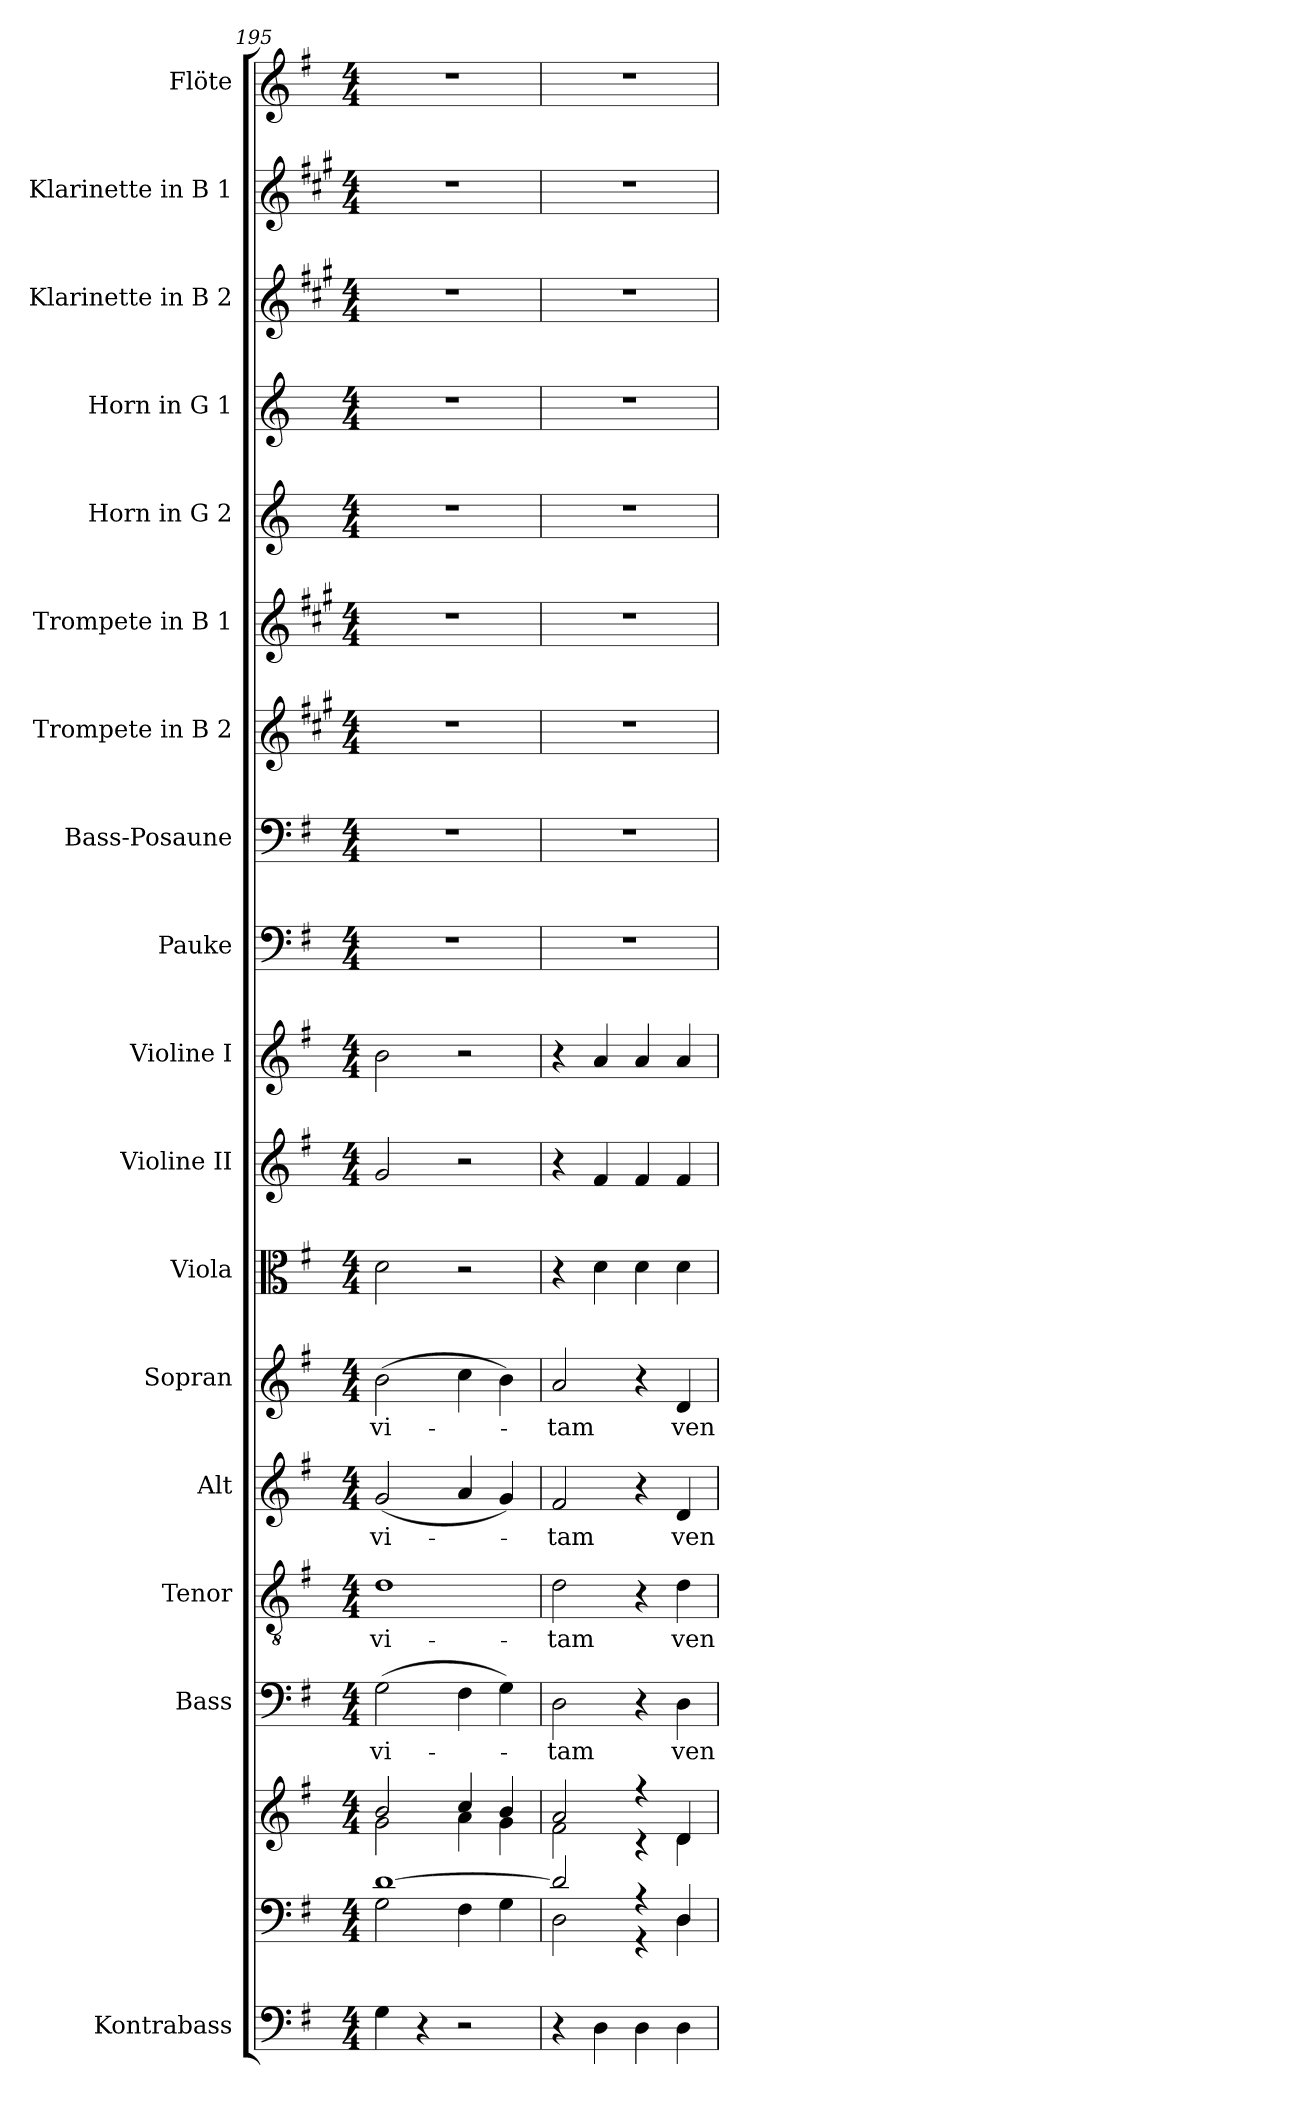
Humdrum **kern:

**kern	**kern	**kern	**kern	**text	**kern	**text	**kern	**text	**kern	**text	**kern	**kern	**kern	**kern	**kern	**kern	**kern	**kern	**kern	**kern	**kern	**kern
*part18	*part17	*part17	*part16	*part16	*part15	*part15	*part14	*part14	*part13	*part13	*part12	*part11	*part10	*part9	*part8	*part7	*part6	*part5	*part4	*part3	*part2	*part1
*staff19	*staff18	*staff17	*staff16	*staff16	*staff15	*staff15	*staff14	*staff14	*staff13	*staff13	*staff12	*staff11	*staff10	*staff9	*staff8	*staff7	*staff6	*staff5	*staff4	*staff3	*staff2	*staff1
*I"Kontrabass	*	*	*I"Bass	*	*I"Tenor	*	*I"Alt	*	*I"Sopran	*	*I"Viola	*I"Violine II	*I"Violine I	*I"Pauke	*I"Bass-Posaune	*I"Trompete in B 2	*I"Trompete in B 1	*I"Horn in G 2	*I"Horn in G 1	*I"Klarinette in B 2	*I"Klarinette in B 1	*I"Flöte
*I'Kb.	*	*	*I'B	*	*I'T	*	*I'A	*	*I'S	*	*I'Vla.	*I'Vl. II	*I'Vl. I	*I'Pk.	*I'B. Pos.	*	*	*I'Hrn. 2	*I'Hrn. 1	*	*	*I'Fl.
*clefF4	*clefF4	*clefG2	*clefF4	*	*clefGv2	*	*clefG2	*	*clefG2	*	*clefC3	*clefG2	*clefG2	*clefF4	*clefF4	*clefG2	*clefG2	*clefG2	*clefG2	*clefG2	*clefG2	*clefG2
*ITrd7c12	*	*	*	*	*	*	*	*	*	*	*	*	*	*	*	*ITrd1c2	*ITrd1c2	*ITrd3c5	*ITrd3c5	*ITrd1c2	*ITrd1c2	*
*k[f#]	*k[f#]	*k[f#]	*k[f#]	*	*k[f#]	*	*k[f#]	*	*k[f#]	*	*k[f#]	*k[f#]	*k[f#]	*k[f#]	*k[f#]	*k[f#]	*k[f#]	*k[f#]	*k[f#]	*k[f#]	*k[f#]	*k[f#]
*G:	*G:	*G:	*G:	*	*G:	*	*G:	*	*G:	*	*G:	*G:	*G:	*G:	*G:	*G:	*G:	*G:	*G:	*G:	*G:	*G:
*M4/4	*M4/4	*M4/4	*M4/4	*	*M4/4	*	*M4/4	*	*M4/4	*	*M4/4	*M4/4	*M4/4	*M4/4	*M4/4	*M4/4	*M4/4	*M4/4	*M4/4	*M4/4	*M4/4	*M4/4
=195	=195	=195	=195	=195	=195	=195	=195	=195	=195	=195	=195	=195	=195	=195	=195	=195	=195	=195	=195	=195	=195	=195
*	*^	*^	*	*	*	*	*	*	*	*	*	*	*	*	*	*	*	*	*	*	*	*
!	!	!	!	!	!	!LO:LY:b	!	!LO:LY:b	!	!LO:LY:b	!	!LO:LY:b	!	!	!	!	!	!	!	!	!	!	!	!
4GG\	[>1d	2G\	2b/	2g\	(>2G\	vi-	1d	vi-	(<2g/	vi-	(>2b\	vi-	2d\	2g/	2b\	1r	1r	1r	1r	1r	1r	1r	1r	1r
4r	.	.	.	.	.	.	.	.	.	.	.	.	.	.	.	.	.	.	.	.	.	.	.	.
2r	.	4F#\	4cc/	4a\	4F#\	.	.	.	4a/	.	4cc\	.	2r	2r	2r	.	.	.	.	.	.	.	.	.
.	.	4G\	4b/	4g\	4G\)	.	.	.	4g/)	.	4b\)	.	.	.	.	.	.	.	.	.	.	.	.	.
=196	=196	=196	=196	=196	=196	=196	=196	=196	=196	=196	=196	=196	=196	=196	=196	=196	=196	=196	=196	=196	=196	=196	=196	=196
!	!	!	!	!	!	!LO:LY:b	!	!LO:LY:b	!	!LO:LY:b	!	!LO:LY:b	!	!	!	!	!	!	!	!	!	!	!	!
4r	2d/]	2D\	2a/	2f#\	2D\	-tam	2d\	-tam	2f#/	-tam	2a/	-tam	4r	4r	4r	1r	1r	1r	1r	1r	1r	1r	1r	1r
4DD\	.	.	.	.	.	.	.	.	.	.	.	.	4d\	4f#/	4a/	.	.	.	.	.	.	.	.	.
4DD\	4r	4r	4r	4r	4r	.	4r	.	4r	.	4r	.	4d\	4f#/	4a/	.	.	.	.	.	.	.	.	.
!	!	!	!	!	!	!LO:LY:b	!	!LO:LY:b	!	!LO:LY:b	!	!LO:LY:b	!	!	!	!	!	!	!	!	!	!	!	!
4DD\	4D/	4D\	4d/	4d\	4D\	ven-	4d\	ven-	4d/	ven-	4d/	ven-	4d\	4f#/	4a/	.	.	.	.	.	.	.	.	.
*	*v	*v	*	*	*	*	*	*	*	*	*	*	*	*	*	*	*	*	*	*	*	*	*	*
*	*	*v	*v	*	*	*	*	*	*	*	*	*	*	*	*	*	*	*	*	*	*	*	*
=	=	=	=	=	=	=	=	=	=	=	=	=	=	=	=	=	=	=	=	=	=	=
*-	*-	*-	*-	*-	*-	*-	*-	*-	*-	*-	*-	*-	*-	*-	*-	*-	*-	*-	*-	*-	*-	*-
